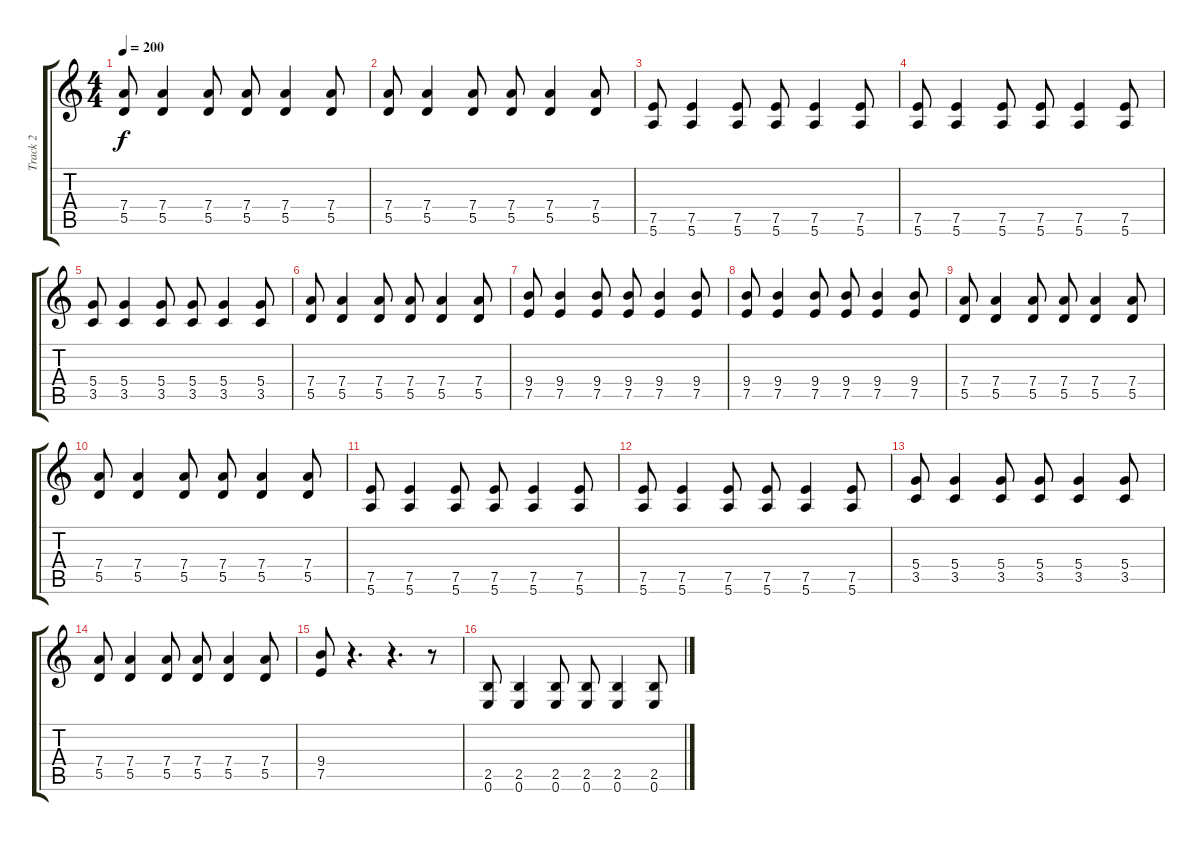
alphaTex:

\track ("Track 2" "Track 2") {instrument distortionguitar}
\staff {score tabs}
\tuning (E4 B3 G3 D3 A2 E2) {hide}
\ts (4 4)
\tempo 200
\clef g2
\ks c
(7.4 5.5).8{dy f} (7.4 5.5).4 (7.4 5.5).8 (7.4 5.5).8 (7.4 5.5).4 (7.4 5.5).8 |
(7.4 5.5).8 (7.4 5.5).4 (7.4 5.5).8 (7.4 5.5).8 (7.4 5.5).4 (7.4 5.5).8 |
(7.5 5.6).8 (7.5 5.6).4 (7.5 5.6).8 (7.5 5.6).8 (7.5 5.6).4 (7.5 5.6).8 |
(7.5 5.6).8 (7.5 5.6).4 (7.5 5.6).8 (7.5 5.6).8 (7.5 5.6).4 (7.5 5.6).8 |
(5.4 3.5).8 (5.4 3.5).4 (5.4 3.5).8 (5.4 3.5).8 (5.4 3.5).4 (5.4 3.5).8 |
(7.4 5.5).8 (7.4 5.5).4 (7.4 5.5).8 (7.4 5.5).8 (7.4 5.5).4 (7.4 5.5).8 |
(9.4 7.5).8 (9.4 7.5).4 (9.4 7.5).8 (9.4 7.5).8 (9.4 7.5).4 (9.4 7.5).8 |
(9.4 7.5).8 (9.4 7.5).4 (9.4 7.5).8 (9.4 7.5).8 (9.4 7.5).4 (9.4 7.5).8 |
(7.4 5.5).8 (7.4 5.5).4 (7.4 5.5).8 (7.4 5.5).8 (7.4 5.5).4 (7.4 5.5).8 |
(7.4 5.5).8 (7.4 5.5).4 (7.4 5.5).8 (7.4 5.5).8 (7.4 5.5).4 (7.4 5.5).8 |
(7.5 5.6).8 (7.5 5.6).4 (7.5 5.6).8 (7.5 5.6).8 (7.5 5.6).4 (7.5 5.6).8 |
(7.5 5.6).8 (7.5 5.6).4 (7.5 5.6).8 (7.5 5.6).8 (7.5 5.6).4 (7.5 5.6).8 |
(5.4 3.5).8 (5.4 3.5).4 (5.4 3.5).8 (5.4 3.5).8 (5.4 3.5).4 (5.4 3.5).8 |
(7.4 5.5).8 (7.4 5.5).4 (7.4 5.5).8 (7.4 5.5).8 (7.4 5.5).4 (7.4 5.5).8 |
(9.4 7.5).8 r.4{d} r.4{d} r.8 |
(2.5 0.6).8 (2.5 0.6).4 (2.5 0.6).8 (2.5 0.6).8 (2.5 0.6).4 (2.5 0.6).8
